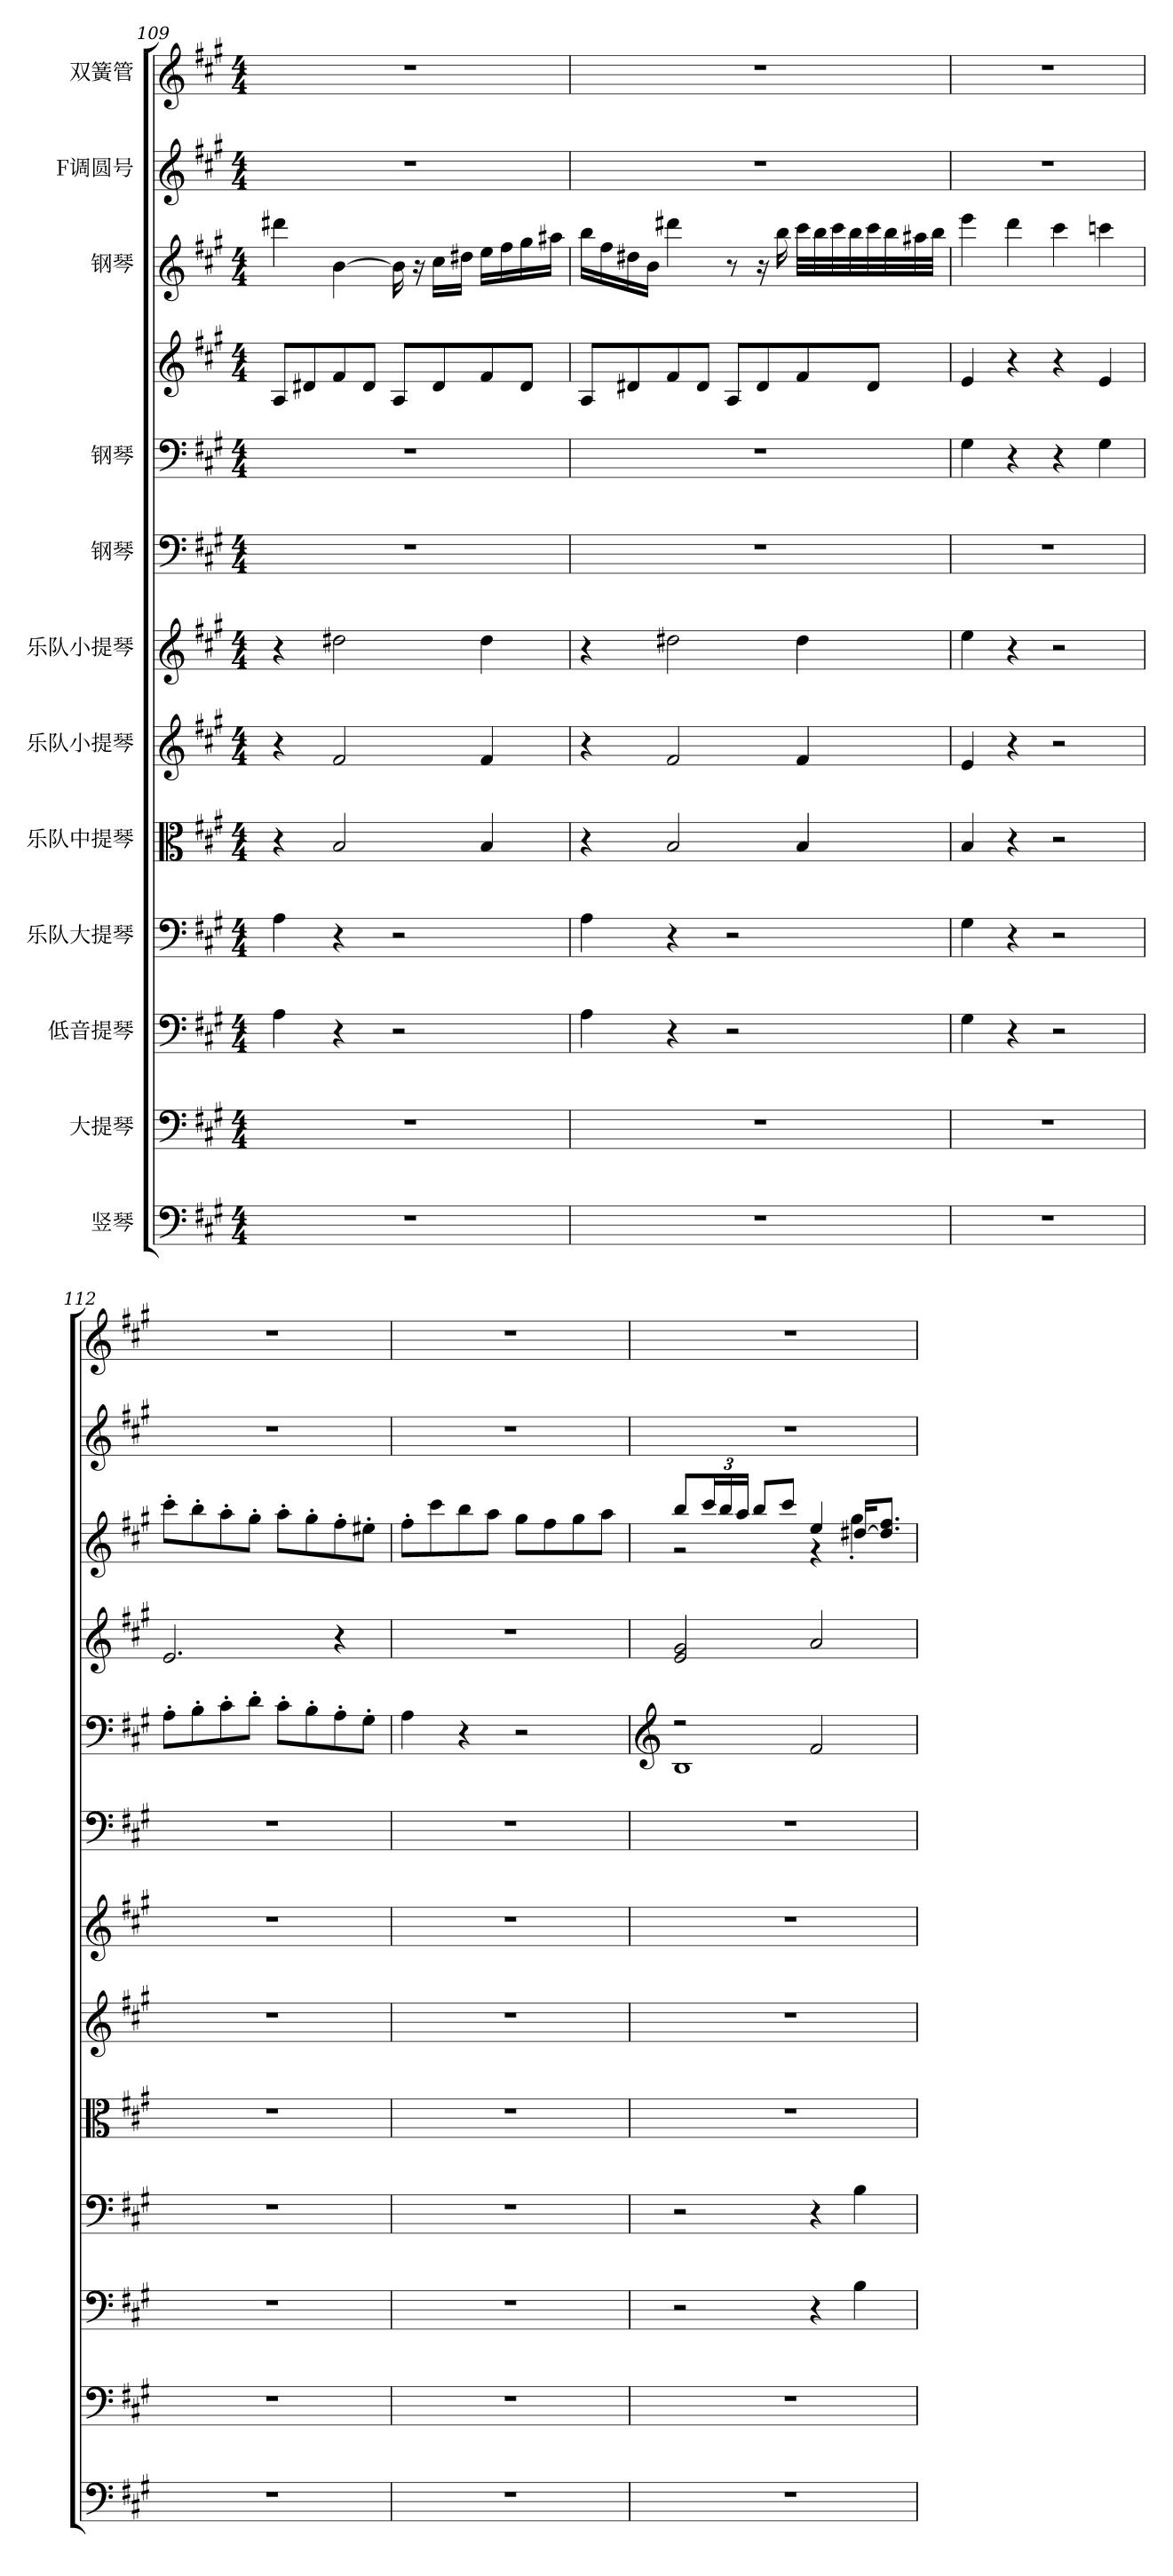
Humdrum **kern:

**kern	**kern	**kern	**kern	**kern	**kern	**kern	**kern	**kern	**kern	**kern	**kern	**kern
*part12	*part11	*part10	*part9	*part8	*part7	*part6	*part5	*part4	*part4	*part3	*part2	*part1
*staff13	*staff12	*staff11	*staff10	*staff9	*staff8	*staff7	*staff6	*staff5	*staff4	*staff3	*staff2	*staff1
*I"竖琴	*I"大提琴	*I"低音提琴	*I"乐队大提琴	*I"乐队中提琴	*I"乐队小提琴	*I"乐队小提琴	*I"钢琴	*I"钢琴	*	*I"钢琴	*I"F调圆号	*I"双簧管
!!LO:PB:g=z
*clefF4	*clefF4	*clefF4	*clefF4	*clefC3	*clefG2	*clefG2	*clefF4	*clefF4	*clefG2	*clefG2	*clefG2	*clefG2
*	*	*ITrd7c12	*	*	*	*	*	*	*	*	*ITrd4c7	*
*k[f#c#g#]	*k[f#c#g#]	*k[f#c#g#]	*k[f#c#g#]	*k[f#c#g#]	*k[f#c#g#]	*k[f#c#g#]	*k[f#c#g#]	*k[f#c#g#]	*k[f#c#g#]	*k[f#c#g#]	*k[f#c#]	*k[f#c#g#]
*M4/4	*M4/4	*M4/4	*M4/4	*M4/4	*M4/4	*M4/4	*M4/4	*M4/4	*M4/4	*M4/4	*M4/4	*M4/4
=109	=109	=109	=109	=109	=109	=109	=109	=109	=109	=109	=109	=109
1r	1r	4AA\	4A\	4r	4r	4r	1r	1r	8A/L	4ddd#X\	1r	1r
.	.	.	.	.	.	.	.	.	8d#X/	.	.	.
.	.	4r	4r	2B/	2f#/	2dd#X\	.	.	8f#/	[4b\	.	.
.	.	.	.	.	.	.	.	.	8d#/J	.	.	.
.	.	2r	2r	.	.	.	.	.	8A/L	16b\]	.	.
.	.	.	.	.	.	.	.	.	.	16r	.	.
.	.	.	.	.	.	.	.	.	8d#/	16cc#\LL	.	.
.	.	.	.	.	.	.	.	.	.	16dd#X\JJ	.	.
.	.	.	.	4B/	4f#/	4dd#\	.	.	8f#/	16ee\LL	.	.
.	.	.	.	.	.	.	.	.	.	16ff#\	.	.
.	.	.	.	.	.	.	.	.	8d#/J	16gg#\	.	.
.	.	.	.	.	.	.	.	.	.	16aa#X\JJ	.	.
=110	=110	=110	=110	=110	=110	=110	=110	=110	=110	=110	=110	=110
1r	1r	4AA\	4A\	4r	4r	4r	1r	1r	8A/L	16bb\LL	1r	1r
.	.	.	.	.	.	.	.	.	.	16ff#\	.	.
.	.	.	.	.	.	.	.	.	8d#X/	16dd#X\	.	.
.	.	.	.	.	.	.	.	.	.	16b\JJ	.	.
.	.	4r	4r	2B/	2f#/	2dd#X\	.	.	8f#/	4ddd#X\	.	.
.	.	.	.	.	.	.	.	.	8d#/J	.	.	.
.	.	2r	2r	.	.	.	.	.	8A/L	8r	.	.
.	.	.	.	.	.	.	.	.	8d#/	16r	.	.
.	.	.	.	.	.	.	.	.	.	16bb\	.	.
.	.	.	.	4B/	4f#/	4dd#\	.	.	8f#/	32ccc#\LLL	.	.
.	.	.	.	.	.	.	.	.	.	32bb\	.	.
.	.	.	.	.	.	.	.	.	.	32ccc#\	.	.
.	.	.	.	.	.	.	.	.	.	32bb\	.	.
.	.	.	.	.	.	.	.	.	8d#/J	32ccc#\	.	.
.	.	.	.	.	.	.	.	.	.	32bb\	.	.
.	.	.	.	.	.	.	.	.	.	32aa#X\	.	.
.	.	.	.	.	.	.	.	.	.	32bb\JJJ	.	.
!!LO:PB:g=z
=111	=111	=111	=111	=111	=111	=111	=111	=111	=111	=111	=111	=111
*	*	*	*	*	*	*	*	*	*	*	*	*MM123
1r	1r	4GG#\	4G#\	4B/	4e/	4ee\	1r	4G#\	4e/	4eee\	1r	1r
.	.	4r	4r	4r	4r	4r	.	4r	4r	4ddd\	.	.
.	.	2r	2r	2r	2r	2r	.	4r	4r	4ccc#\	.	.
.	.	.	.	.	.	.	.	4G#\	4e/	4cccn\	.	.
=112	=112	=112	=112	=112	=112	=112	=112	=112	=112	=112	=112	=112
*	*	*	*	*	*	*	*	*	*	*	*	*MM128
1r	1r	1r	1r	1r	1r	1r	1r	8A'\L	2.e/	8ccc#'\L	1r	1r
.	.	.	.	.	.	.	.	8B'\	.	8bb'\	.	.
.	.	.	.	.	.	.	.	8c#'\	.	8aa'\	.	.
.	.	.	.	.	.	.	.	8d'\J	.	8gg#'\J	.	.
.	.	.	.	.	.	.	.	8c#'\L	.	8aa'\L	.	.
.	.	.	.	.	.	.	.	8B'\	.	8gg#'\	.	.
.	.	.	.	.	.	.	.	8A'\	4r	8ff#'\	.	.
.	.	.	.	.	.	.	.	8G#'\J	.	8ee#X'\J	.	.
=113	=113	=113	=113	=113	=113	=113	=113	=113	=113	=113	=113	=113
1r	1r	1r	1r	1r	1r	1r	1r	4A\	1r	8ff#'\L	1r	1r
.	.	.	.	.	.	.	.	.	.	8ccc#\	.	.
.	.	.	.	.	.	.	.	4r	.	8bb\	.	.
.	.	.	.	.	.	.	.	.	.	8aa\J	.	.
.	.	.	.	.	.	.	.	2r	.	8gg#\L	.	.
.	.	.	.	.	.	.	.	.	.	8ff#\	.	.
.	.	.	.	.	.	.	.	.	.	8gg#\	.	.
.	.	.	.	.	.	.	.	.	.	8aa\J	.	.
!!LO:PB:g=z
=114	=114	=114	=114	=114	=114	=114	=114	=114	=114	=114	=114	=114
*	*	*	*	*	*	*	*	*clefG2	*	*	*	*
*	*	*	*	*	*	*	*	*^	*	*^	*	*
1r	1r	2r	2r	1r	1r	1r	1r	2r	1B	2e/ 2g#/	8bb/L	2r	1r	1r
*	*	*	*	*	*	*	*	*	*	*	*Xbrackettup	*	*	*
.	.	.	.	.	.	.	.	.	.	.	24ccc#/L	.	.	.
.	.	.	.	.	.	.	.	.	.	.	24bb/	.	.	.
.	.	.	.	.	.	.	.	.	.	.	24aa/JJ	.	.	.
.	.	.	.	.	.	.	.	.	.	.	8bb/L	.	.	.
.	.	.	.	.	.	.	.	.	.	.	8ccc#/J	.	.	.
.	.	4r	4r	.	.	.	.	2f#/	.	2a/	4ee/	4r	.	.
.	.	4BB\	4B\	.	.	.	.	.	.	.	[16dd#X/KL	4gg#'\	.	.
.	.	.	.	.	.	.	.	.	.	.	8.dd#/] 8.ff#/J	.	.	.
*	*	*	*	*	*	*	*	*v	*v	*	*v	*v	*	*
=	=	=	=	=	=	=	=	=	=	=	=	=
*-	*-	*-	*-	*-	*-	*-	*-	*-	*-	*-	*-	*-
